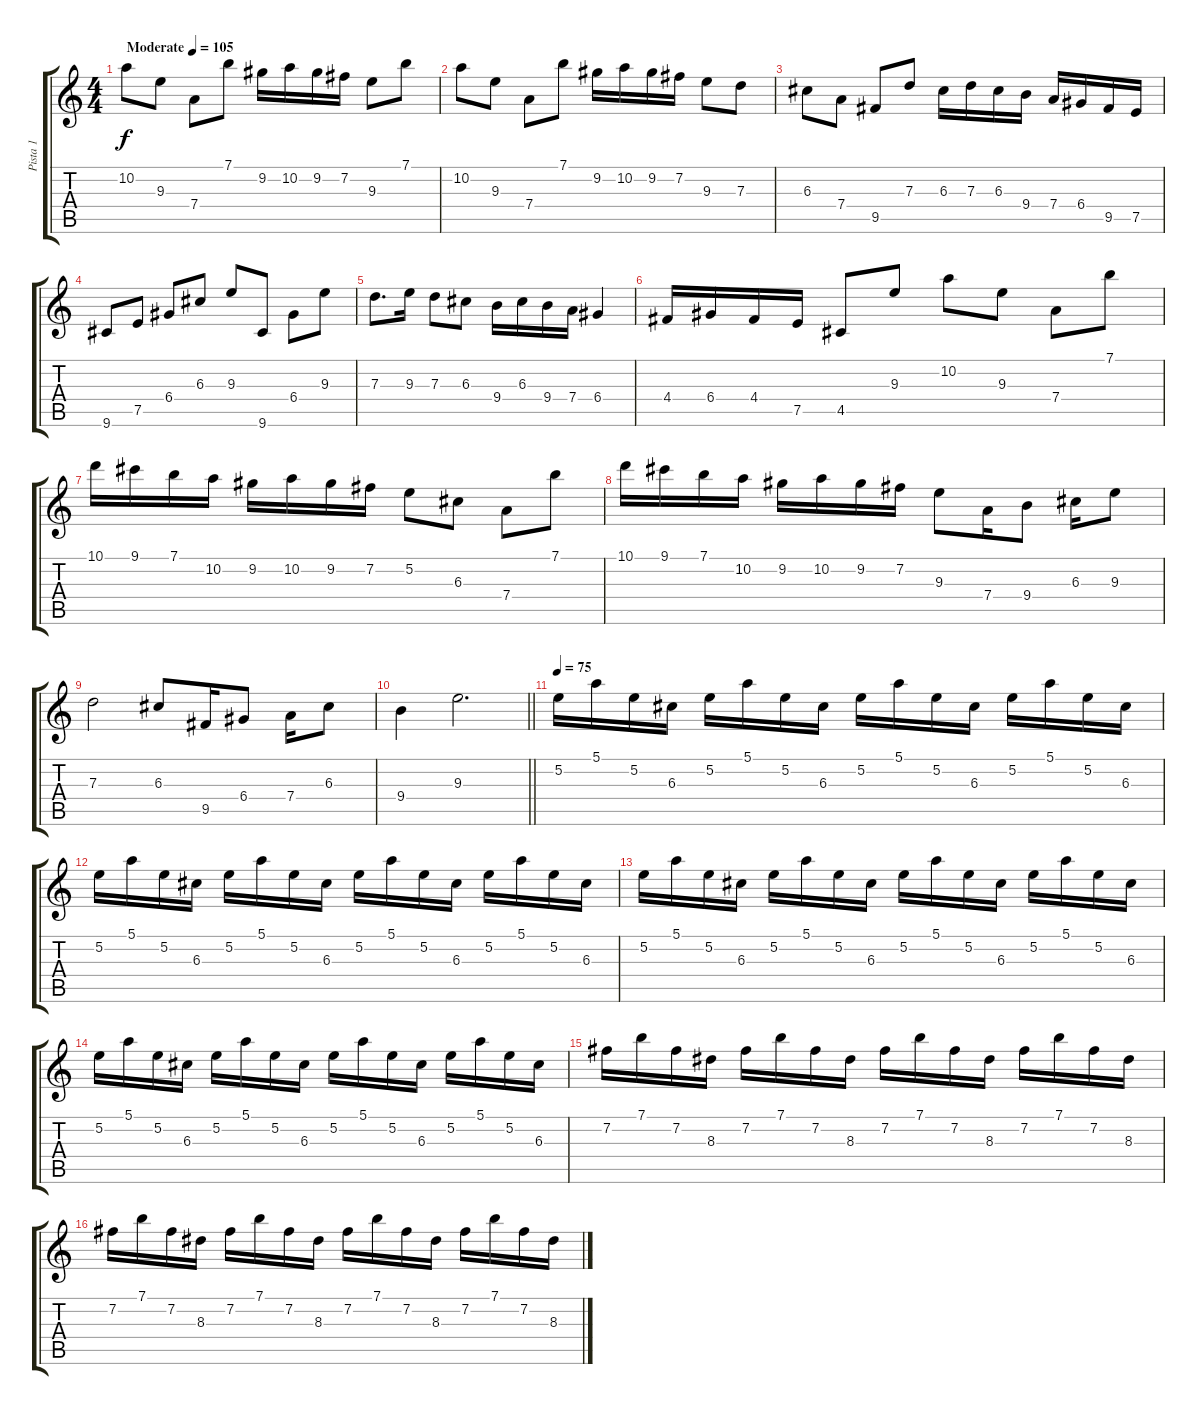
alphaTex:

\track ("Pista 1" "Pista 1") {instrument acousticguitarsteel}
\staff {score tabs}
\tuning (E4 B3 G3 D3 A2 E2) {hide}
\ts (4 4)
\tempo (105 "Moderate")
\clef g2
\ks c
10.2.8{dy f instrument acousticguitarsteel} 9.3.8 7.4.8 7.1.8 9.2.16 10.2.16 9.2.16 7.2.16 9.3.8 7.1.8 |
10.2.8 9.3.8 7.4.8 7.1.8 9.2.16 10.2.16 9.2.16 7.2.16 9.3.8 7.3.8 |
6.3.8 7.4.8 9.5.8 7.3.8 6.3.16 7.3.16 6.3.16 9.4.16 7.4.16 6.4.16 9.5.16 7.5.16 |
9.6.8 7.5.8 6.4.8 6.3.8 9.3.8 9.6.8 6.4.8 9.3.8 |
7.3.8{d} 9.3.16 7.3.8 6.3.8 9.4.16 6.3.16 9.4.16 7.4.16 6.4.4 |
4.4.16 6.4.16 4.4.16 7.5.16 4.5.8 9.3.8 10.2.8 9.3.8 7.4.8 7.1.8 |
10.1.16 9.1.16 7.1.16 10.2.16 9.2.16 10.2.16 9.2.16 7.2.16 5.2.8 6.3.8 7.4.8 7.1.8 |
10.1.16 9.1.16 7.1.16 10.2.16 9.2.16 10.2.16 9.2.16 7.2.16 9.3.8 7.4.16 9.4.8 6.3.16 9.3.8 |
7.3.2 6.3.8 9.5.16 6.4.8 7.4.16 6.3.8 |
\barLineRight lightlight
9.4.4 9.3.2{d} |
\tempo 75
5.2.16 5.1.16 5.2.16 6.3.16 5.2.16 5.1.16 5.2.16 6.3.16 5.2.16 5.1.16 5.2.16 6.3.16 5.2.16 5.1.16 5.2.16 6.3.16 |
5.2.16 5.1.16 5.2.16 6.3.16 5.2.16 5.1.16 5.2.16 6.3.16 5.2.16 5.1.16 5.2.16 6.3.16 5.2.16 5.1.16 5.2.16 6.3.16 |
5.2.16 5.1.16 5.2.16 6.3.16 5.2.16 5.1.16 5.2.16 6.3.16 5.2.16 5.1.16 5.2.16 6.3.16 5.2.16 5.1.16 5.2.16 6.3.16 |
5.2.16 5.1.16 5.2.16 6.3.16 5.2.16 5.1.16 5.2.16 6.3.16 5.2.16 5.1.16 5.2.16 6.3.16 5.2.16 5.1.16 5.2.16 6.3.16 |
7.2.16 7.1.16 7.2.16 8.3.16 7.2.16 7.1.16 7.2.16 8.3.16 7.2.16 7.1.16 7.2.16 8.3.16 7.2.16 7.1.16 7.2.16 8.3.16 |
7.2.16 7.1.16 7.2.16 8.3.16 7.2.16 7.1.16 7.2.16 8.3.16 7.2.16 7.1.16 7.2.16 8.3.16 7.2.16 7.1.16 7.2.16 8.3.16
